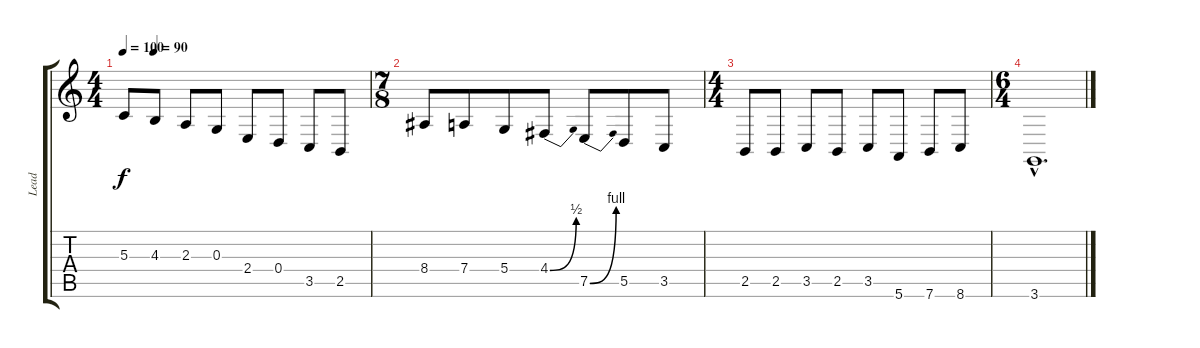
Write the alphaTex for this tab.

\track ("Lead " "Lead ") {instrument trumpet}
\staff {score tabs}
\tuning (E4 B3 G3 D3 A2 E2) {hide}
\ts (4 4)
\tempo 100
\tempo (90 0.125)
\clef g2
\ks c
5.3.8{dy f} 4.3.8 2.3.8 0.3.8 2.4.8 0.4.8 3.5.8 2.5.8 |
\ts (7 8)
8.4.8 7.4.8 5.4.8 4.4{be (bend 0 0 60 2)}.8 7.5{be (bend 0 0 60 4)}.8 5.5.8 3.5.8 |
\ts (4 4)
2.5.8 2.5.8 3.5.8 2.5.8 3.5.8 5.6.8 7.6.8 8.6.8 |
\ts (6 4)
3.6{hac}.1{d}
